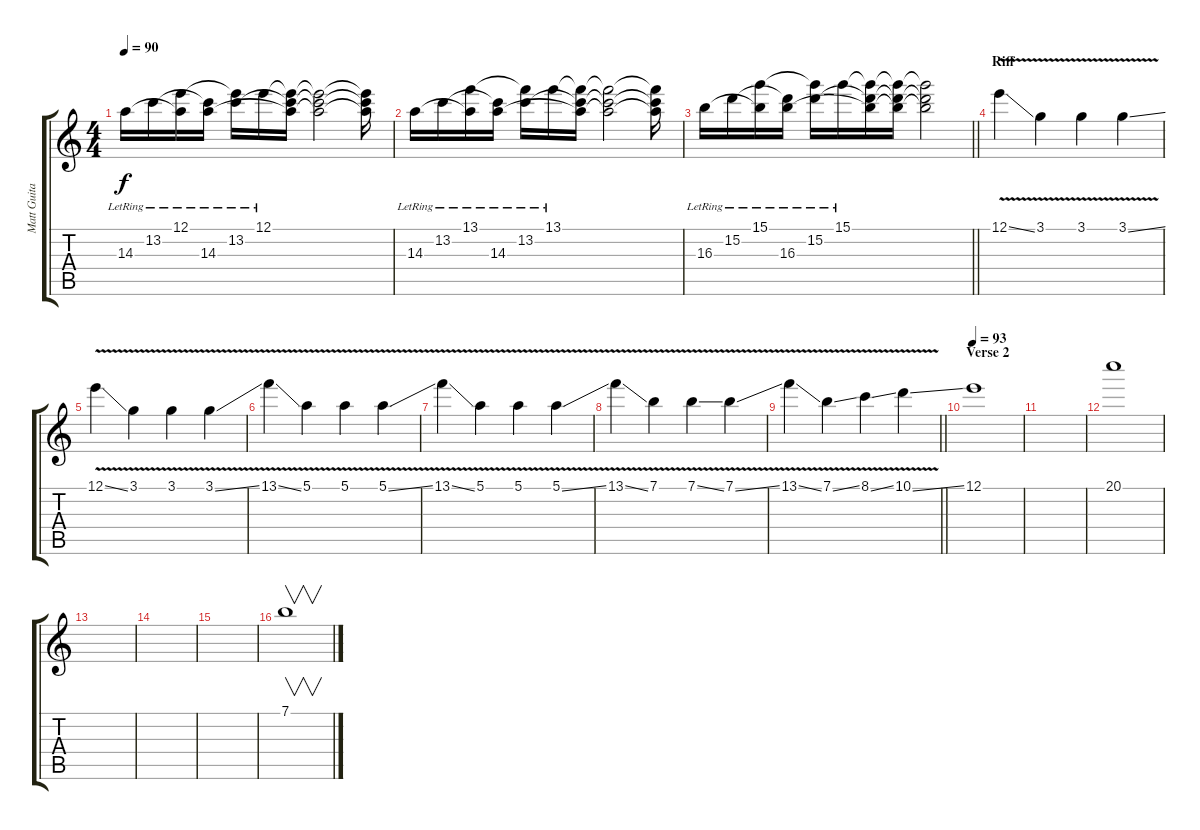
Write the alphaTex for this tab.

\track ("Matt Guitar 1" "Matt Guita") {instrument acousticguitarsteel}
\staff {score tabs}
\tuning (E4 B3 G3 D3 A2 E2) {hide}
\ts (4 4)
\tempo 90
\clef g2
\ks c
14.3{lr}.16{dy f} 13.2{lr}.16 (12.1{lr} 14.3{t}).16 (13.2{t} 14.3{lr}).16 (12.1{t} 13.2{lr}).16 12.1{lr}.16 (12.1{t} 13.2{t} 14.3{t}).16 (12.1{t} 13.2{t} 14.3{t}).2 (12.1{t} 13.2{t} 14.3{t}).16 |
14.3{lr}.16 13.2{lr}.16 (13.1{lr} 14.3{t}).16 (13.2{t} 14.3{lr}).16 (13.1{t} 13.2{lr}).16 13.1{lr}.16 (13.1{t} 13.2{t} 14.3{t}).16 (13.1{t} 13.2{t} 14.3{t}).2 (13.1{t} 13.2{t} 14.3{t}).16 |
\barLineRight lightlight
16.3{lr}.16 15.2{lr}.16 (15.1{lr} 16.3{t}).16 (15.2{t} 16.3{lr}).16 (15.1{t} 15.2{lr}).16 15.1{lr}.16 (15.1{t} 15.2{t} 16.3{t}).16 (15.1{t} 15.2{t} 16.3{t}).16 (15.1{t} 15.2{t} 16.3{t}).2 |
\section ("" "Riff")
12.1{v ss}.4 3.1{v}.4 3.1{v}.4 3.1{v ss}.4 |
12.1{v ss}.4 3.1{v}.4 3.1{v}.4 3.1{v ss}.4 |
13.1{v ss}.4 5.1{v}.4 5.1{v}.4 5.1{v ss}.4 |
13.1{v ss}.4 5.1{v}.4 5.1{v}.4 5.1{v ss}.4 |
13.1{v ss}.4 7.1{v}.4 7.1{v ss}.4 7.1{v ss}.4 |
\barLineRight lightlight
13.1{v ss}.4 7.1{v ss}.4 8.1{v ss}.4 10.1{v ss}.4 |
\section ("" "Verse 2")
\tempo 93
12.1.1{volume 0 instrument overdrivenguitar} |
|
20.1.1{volume 13} |
|
|
|
7.1.1{v volume 13}
